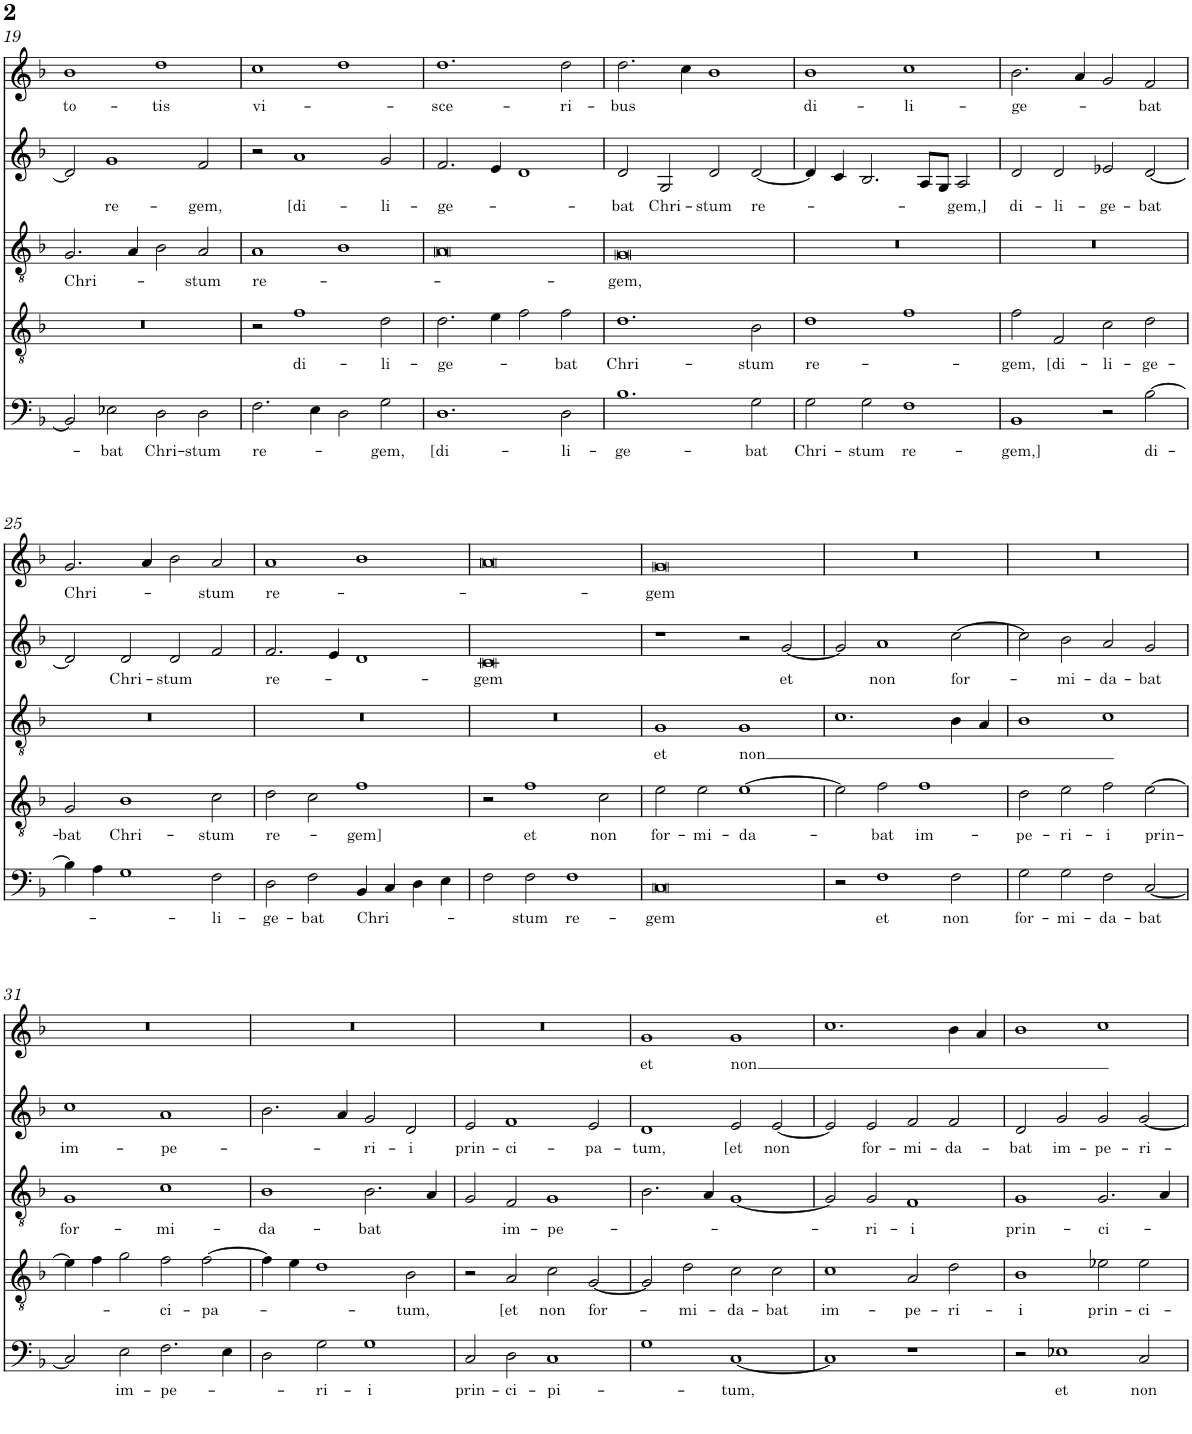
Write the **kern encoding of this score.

**kern	**text	**kern	**text	**kern	**text	**kern	**text	**kern	**text
*part5	*part5	*part4	*part4	*part3	*part3	*part2	*part2	*part1	*part1
*staff5	*staff5	*staff4	*staff4	*staff3	*staff3	*staff2	*staff2	*staff1	*staff1
*I"Piano	*	*I"Piano	*	*I"Piano	*	*I"Piano	*	*I"Piano	*
*I'Pno	*	*I'Pno	*	*I'Pno	*	*I'Pno	*	*I'Pno	*
!!LO:PB:g=z
*clefF4	*	*clefGv2	*	*clefGv2	*	*clefG2	*	*clefG2	*
*k[b-]	*	*k[b-]	*	*k[b-]	*	*k[b-]	*	*k[b-]	*
*M4/2	*	*M4/2	*	*M4/2	*	*M4/2	*	*M4/2	*
=19	=19	=19	=19	=19	=19	=19	=19	=19	=19
!	!	!	!	!	!LO:LY:b	!	!	!	!LO:LY:b
2BB-/]	.	0r	.	2.G/	Chri-	2d/]	.	1b-	to­-
!	!LO:LY:b	!	!	!	!	!	!LO:LY:b	!	!
2E-X\	-bat	.	.	.	.	1g	re­-	.	.
.	.	.	.	4A/	.	.	.	.	.
!	!LO:LY:b	!	!	!	!	!	!	!	!LO:LY:b
2D\	Chri-	.	.	2B-\	.	.	.	1dd	-tis
!	!LO:LY:b	!	!	!	!LO:LY:b	!	!LO:LY:b	!	!
2D\	-stum	.	.	2A/	-stum	2f/	-gem,	.	.
=20	=20	=20	=20	=20	=20	=20	=20	=20	=20
!	!LO:LY:b	!	!	!	!LO:LY:b	!	!	!	!LO:LY:b
2.F\	re-	2r	.	1A	re-	2r	.	1cc	vi­-
!	!	!	!LO:LY:b	!	!	!	!LO:LY:b	!	!
.	.	1f	di­-	.	.	1a	[di-	.	.
4E\	.	.	.	.	.	.	.	.	.
2D\	.	.	.	1B-	.	.	.	1dd	.
!	!LO:LY:b	!	!LO:LY:b	!	!	!	!LO:LY:b	!	!
2G\	-gem,	2d\	-li­-	.	.	2g/	-li-	.	.
=21	=21	=21	=21	=21	=21	=21	=21	=21	=21
!	!LO:LY:b	!	!LO:LY:b	!	!	!	!LO:LY:b	!	!LO:LY:b
1.D	[di­-	2.d\	-ge­-	0A	.	2.f/	-ge­-	1.dd	-sce-
.	.	4e\	.	.	.	4e/	.	.	.
.	.	2f\	.	.	.	1d	.	.	.
!	!LO:LY:b	!	!LO:LY:b	!	!	!	!	!	!LO:LY:b
2D\	-li­-	2f\	-bat	.	.	.	.	2dd\	-ri­-
=22	=22	=22	=22	=22	=22	=22	=22	=22	=22
!	!LO:LY:b	!	!LO:LY:b	!	!LO:LY:b	!	!LO:LY:b	!	!LO:LY:b
1.B-	-ge­-	1.d	Chri-	0G	gem,	2d/	-bat	2.dd\	-bus
!	!	!	!	!	!	!	!LO:LY:b	!	!
.	.	.	.	.	.	2G/	Chri-	.	.
.	.	.	.	.	.	.	.	4cc\	.
!	!	!	!	!	!	!	!LO:LY:b	!	!
.	.	.	.	.	.	2d/	-stum	1b-	.
!	!LO:LY:b	!	!LO:LY:b	!	!	!	!LO:LY:b	!	!
2G\	-bat	2B-\	-stum	.	.	[2d/	re-	.	.
=23	=23	=23	=23	=23	=23	=23	=23	=23	=23
!	!LO:LY:b	!	!LO:LY:b	!	!	!	!	!	!LO:LY:b
2G\	Chri­-	1d	re-	0r	.	4d/]	.	1b-	di-
.	.	.	.	.	.	4c/	.	.	.
!	!LO:LY:b	!	!	!	!	!	!	!	!
2G\	-stum	.	.	.	.	2.B-/	.	.	.
!	!LO:LY:b	!	!	!	!	!	!	!	!LO:LY:b
1F	re-	1f	.	.	.	.	.	1cc	-li-
.	.	.	.	.	.	8A/L	.	.	.
.	.	.	.	.	.	8G/J	.	.	.
!	!	!	!	!	!	!	!LO:LY:b	!	!
.	.	.	.	.	.	2A/	-gem,]	.	.
=24	=24	=24	=24	=24	=24	=24	=24	=24	=24
!	!LO:LY:b	!	!LO:LY:b	!	!	!	!LO:LY:b	!	!LO:LY:b
1BB-	-gem,]	2f\	-gem,	0r	.	2d/	di-	2.b-\	-ge­-
!	!	!	!LO:LY:b	!	!	!	!LO:LY:b	!	!
.	.	2F/	[di­-	.	.	2d/	-li­-	.	.
.	.	.	.	.	.	.	.	4a/	.
!	!	!	!LO:LY:b	!	!	!	!LO:LY:b	!	!
2r	.	2c\	-li-	.	.	2e-X/	-ge-	2g/	.
!	!LO:LY:b	!	!LO:LY:b	!	!	!	!LO:LY:b	!	!LO:LY:b
[2B-\	di-	2d\	-ge-	.	.	[2d/	-bat	2f/	-bat
!!LO:LB:g=z
=25	=25	=25	=25	=25	=25	=25	=25	=25	=25
!	!	!	!LO:LY:b	!	!	!	!	!	!LO:LY:b
4B-\]	.	2G/	-bat	0r	.	2d/]	.	2.g/	Chri-
4A\	.	.	.	.	.	.	.	.	.
!	!	!	!LO:LY:b	!	!	!	!LO:LY:b	!	!
1G	.	1B-	Chri­-	.	.	2d/	Chri­-	.	.
.	.	.	.	.	.	.	.	4a/	.
!	!	!	!	!	!	!	!LO:LY:b	!	!
.	.	.	.	.	.	2d/	-stum	2b-\	.
!	!LO:LY:b	!	!LO:LY:b	!	!	!	!	!	!LO:LY:b
2F\	-li­-	2c\	-stum	.	.	2f/	.	2a/	-stum
=26	=26	=26	=26	=26	=26	=26	=26	=26	=26
!	!LO:LY:b	!	!LO:LY:b	!	!	!	!LO:LY:b	!	!LO:LY:b
2D\	-ge­-	2d\	re­-	0r	.	2.f/	re-	1a	re-
!	!LO:LY:b	!	!	!	!	!	!	!	!
2F\	-bat	2c\	.	.	.	.	.	.	.
.	.	.	.	.	.	4e/	.	.	.
!	!LO:LY:b	!	!LO:LY:b	!	!	!	!	!	!
4BB-/	Chri­-	1f	-gem]	.	.	1d	.	1b-	.
4C/	.	.	.	.	.	.	.	.	.
4D\	.	.	.	.	.	.	.	.	.
4E\	.	.	.	.	.	.	.	.	.
=27	=27	=27	=27	=27	=27	=27	=27	=27	=27
!	!	!	!	!	!	!	!LO:LY:b	!	!
2F\	.	2r	.	0r	.	0c	-gem	0a	.
!	!LO:LY:b	!	!LO:LY:b	!	!	!	!	!	!
2F\	-stum	1f	et	.	.	.	.	.	.
!	!LO:LY:b	!	!	!	!	!	!	!	!
1F	re-	.	.	.	.	.	.	.	.
!	!	!	!LO:LY:b	!	!	!	!	!	!
.	.	2c\	non	.	.	.	.	.	.
=28	=28	=28	=28	=28	=28	=28	=28	=28	=28
!	!LO:LY:b	!	!LO:LY:b	!	!LO:LY:b	!	!	!	!LO:LY:b
0C	-gem	2e\	for-	1G	-et	1r	.	0g	-gem
!	!	!	!LO:LY:b	!	!	!	!	!	!
.	.	2e\	-mi-	.	.	.	.	.	.
!	!	!	!LO:LY:b	!	!LO:LY:b	!	!	!	!
.	.	[1e	-da-	1G	non	2r	.	.	.
!	!	!	!	!	!	!	!LO:LY:b	!	!
.	.	.	.	.	.	[2g/	et	.	.
=29	=29	=29	=29	=29	=29	=29	=29	=29	=29
2r	.	2e\]	.	1.c	.	2g/]	.	0r	.
!	!LO:LY:b	!	!LO:LY:b	!	!	!	!LO:LY:b	!	!
1F	et	2f\	-bat	.	.	1a	non	.	.
!	!	!	!LO:LY:b	!	!	!	!	!	!
.	.	1f	im-	.	.	.	.	.	.
!	!LO:LY:b	!	!	!	!	!	!LO:LY:b	!	!
2F\	non	.	.	4B-\	.	[2cc\	for-	.	.
.	.	.	.	4A/	.	.	.	.	.
=30	=30	=30	=30	=30	=30	=30	=30	=30	=30
!	!LO:LY:b	!	!LO:LY:b	!	!	!	!	!	!
2G\	for­-	2d\	-pe­-	1B-	.	2cc\]	.	0r	.
!	!LO:LY:b	!	!LO:LY:b	!	!	!	!LO:LY:b	!	!
2G\	-mi-	2e\	-ri-	.	.	2b-\	-mi-	.	.
!	!LO:LY:b	!	!LO:LY:b	!	!	!	!LO:LY:b	!	!
2F\	-da-	2f\	-i	1c	.	2a/	-da­-	.	.
!	!LO:LY:b	!	!LO:LY:b	!	!	!	!LO:LY:b	!	!
[2C/	-bat­	[2e\	prin-	.	.	2g/	-bat	.	.
!!LO:LB:g=z
=31	=31	=31	=31	=31	=31	=31	=31	=31	=31
!	!	!	!	!	!LO:LY:b	!	!LO:LY:b	!	!
2C/]	.	4e\]	.	1G	for-	1cc	im­-	0r	.
.	.	4f\	.	.	.	.	.	.	.
!	!LO:LY:b	!	!	!	!	!	!	!	!
2E\	im­-	2g\	.	.	.	.	.	.	.
!	!LO:LY:b	!	!LO:LY:b	!	!LO:LY:b	!	!LO:LY:b	!	!
2.F\	-pe-	2f\	-ci­-	1c	-mi­-	1a	-pe­-	.	.
!	!	!	!LO:LY:b	!	!	!	!	!	!
.	.	[2f\	-pa-	.	.	.	.	.	.
4E\	.	.	.	.	.	.	.	.	.
=32	=32	=32	=32	=32	=32	=32	=32	=32	=32
!	!	!	!	!	!LO:LY:b	!	!	!	!
2D\	.	4f\]	.	1B-	-da­-	2.b-\	.	0r	.
.	.	4e\	.	.	.	.	.	.	.
!	!LO:LY:b	!	!	!	!	!	!	!	!
2G\	-ri-	1d	.	.	.	.	.	.	.
.	.	.	.	.	.	4a/	.	.	.
!	!LO:LY:b	!	!	!	!LO:LY:b	!	!LO:LY:b	!	!
1G	-i	.	.	2.B-\	-bat	2g/	-ri-	.	.
!	!	!	!LO:LY:b	!	!	!	!LO:LY:b	!	!
.	.	2B-\	-tum,	.	.	2d/	-i	.	.
.	.	.	.	4A/	.	.	.	.	.
=33	=33	=33	=33	=33	=33	=33	=33	=33	=33
!	!LO:LY:b	!	!	!	!	!	!LO:LY:b	!	!
2C/	prin-	2r	.	2G/	.	2e/	prin-	0r	.
!	!LO:LY:b	!	!LO:LY:b	!	!LO:LY:b	!	!LO:LY:b	!	!
2D\	-ci-	2A/	[et	2F/	im­-	1f	-ci­-	.	.
!	!LO:LY:b	!	!LO:LY:b	!	!LO:LY:b	!	!	!	!
1C	-pi-	2c\	non	1G	-pe-	.	.	.	.
!	!	!	!LO:LY:b	!	!	!	!LO:LY:b	!	!
.	.	[2G/	for-	.	.	2e/	-pa­-	.	.
=34	=34	=34	=34	=34	=34	=34	=34	=34	=34
!	!	!	!	!	!	!	!LO:LY:b	!	!LO:LY:b
1G	.	2G/]	.	2.B-\	.	1d	-tum,	1g	et
!	!	!	!LO:LY:b	!	!	!	!	!	!
.	.	2d\	-mi­-	.	.	.	.	.	.
.	.	.	.	4A/	.	.	.	.	.
!	!LO:LY:b	!	!LO:LY:b	!	!	!	!LO:LY:b	!	!LO:LY:b
[1C	-tum,	2c\	-da-	[1G	.	2e/	[et	1g	non
!	!	!	!LO:LY:b	!	!	!	!LO:LY:b	!	!
.	.	2c\	-bat	.	.	[2e/	non	.	.
=35	=35	=35	=35	=35	=35	=35	=35	=35	=35
!	!	!	!LO:LY:b	!	!	!	!	!	!
1C]	.	1c	im­-	2G/]	.	2e/]	.	1.cc	.
!	!	!	!	!	!LO:LY:b	!	!LO:LY:b	!	!
.	.	.	.	2G/	-ri­-	2e/	for-	.	.
!	!	!	!LO:LY:b	!	!LO:LY:b	!	!LO:LY:b	!	!
1r	.	2A/	-pe-	1F	-i	2f/	-mi­-	.	.
!	!	!	!LO:LY:b	!	!	!	!LO:LY:b	!	!
.	.	2d\	-ri-	.	.	2f/	-da-	4b-\	.
.	.	.	.	.	.	.	.	4a/	.
=36	=36	=36	=36	=36	=36	=36	=36	=36	=36
!	!	!	!LO:LY:b	!	!LO:LY:b	!	!LO:LY:b	!	!
2r	.	1B-	-i	1G	prin­-	2d/	-bat	1b-	.
!	!LO:LY:b	!	!	!	!	!	!LO:LY:b	!	!
1E-X	et	.	.	.	.	2g/	im-	.	.
!	!	!	!LO:LY:b	!	!LO:LY:b	!	!LO:LY:b	!	!
.	.	2e-X\	prin-	2.G/	-ci­-	2g/	-pe-	1cc	.
!	!LO:LY:b	!	!LO:LY:b	!	!	!	!LO:LY:b	!	!
2C/	non	2e-\	-ci­-	.	.	[2g/	-ri-	.	.
.	.	.	.	4A/	.	.	.	.	.
=	=	=	=	=	=	=	=	=	=
*-	*-	*-	*-	*-	*-	*-	*-	*-	*-
